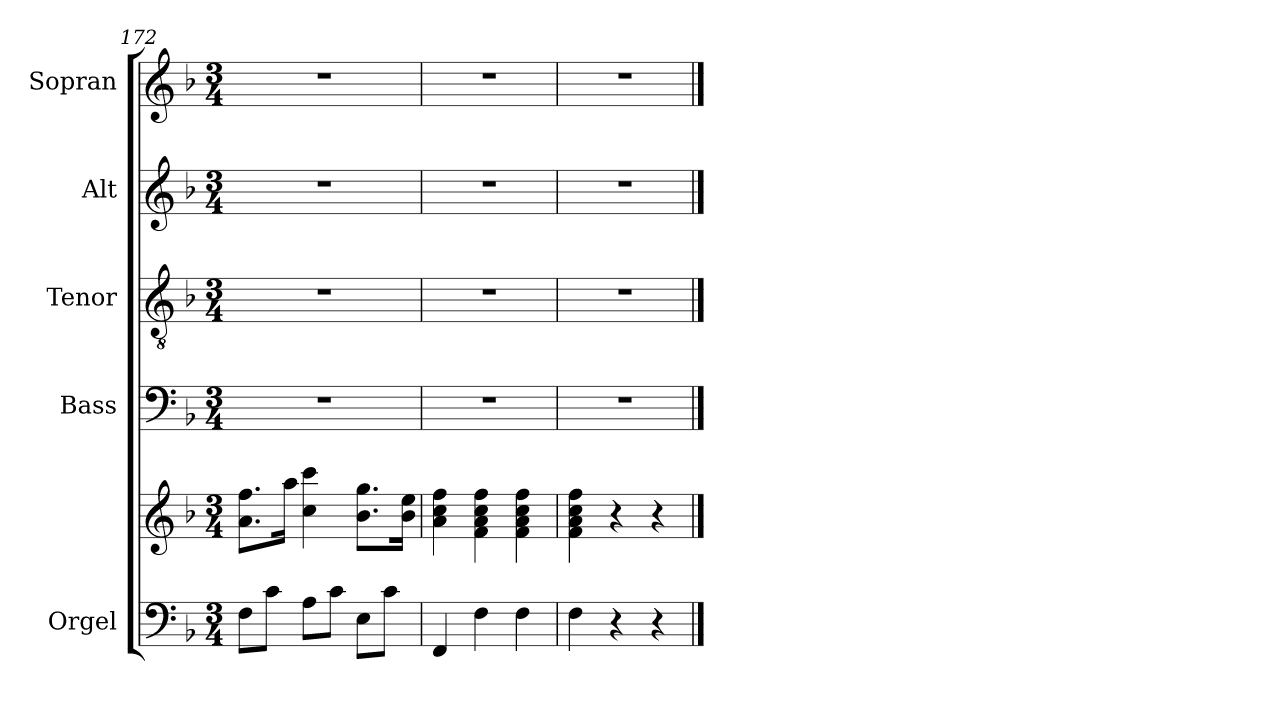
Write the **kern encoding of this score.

**kern	**kern	**kern	**kern	**kern	**kern
*part5	*part5	*part4	*part3	*part2	*part1
*staff6	*staff5	*staff4	*staff3	*staff2	*staff1
*I"Orgel	*	*I"Bass	*I"Tenor	*I"Alt	*I"Sopran
*I'Org.	*	*I'B.	*I'T.	*I'A.	*I'S.
*clefF4	*clefG2	*clefF4	*clefGv2	*clefG2	*clefG2
*k[b-]	*k[b-]	*k[b-]	*k[b-]	*k[b-]	*k[b-]
*F:	*F:	*F:	*F:	*F:	*F:
*M3/4	*M3/4	*M3/4	*M3/4	*M3/4	*M3/4
=172	=172	=172	=172	=172	=172
8F\L	8.a\ 8.ff\L	2.r	2.r	2.r	2.r
8c\J	.	.	.	.	.
.	16aa\Jk	.	.	.	.
8A\L	4cc\ 4ccc\	.	.	.	.
8c\J	.	.	.	.	.
8E\L	8.b-\ 8.gg\L	.	.	.	.
8c\J	.	.	.	.	.
.	16b-\ 16ee\Jk	.	.	.	.
=173	=173	=173	=173	=173	=173
4FF/	4a\ 4cc\ 4ff\	2.r	2.r	2.r	2.r
4F\	4f\ 4a\ 4cc\ 4ff\	.	.	.	.
4F\	4f\ 4a\ 4cc\ 4ff\	.	.	.	.
=174	=174	=174	=174	=174	=174
4F\	4f\ 4a\ 4cc\ 4ff\	2.r	2.r	2.r	2.r
4r	4r	.	.	.	.
4r	4r	.	.	.	.
==	==	==	==	==	==
*-	*-	*-	*-	*-	*-
